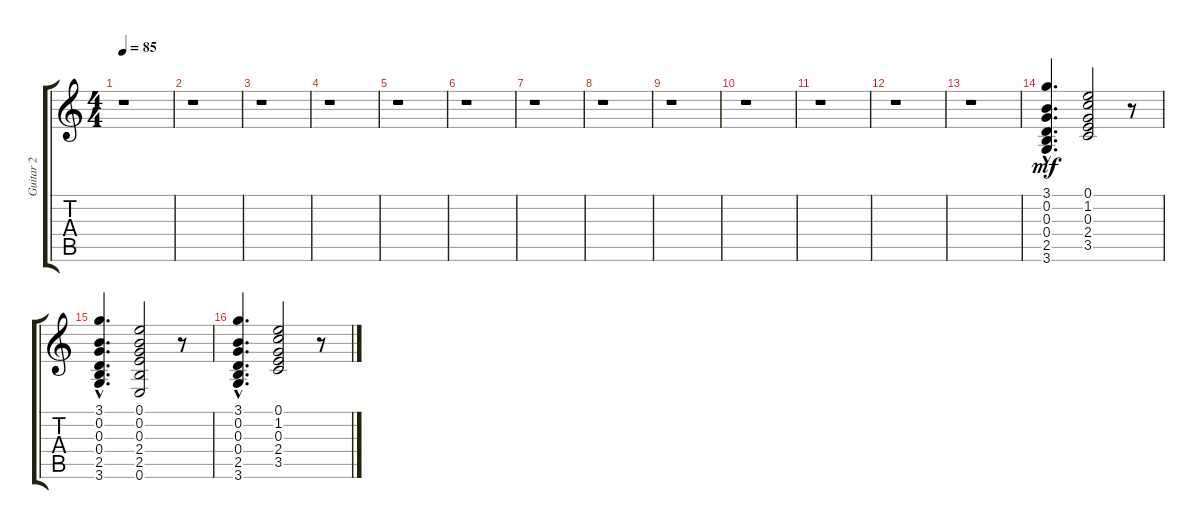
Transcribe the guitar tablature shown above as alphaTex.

\track ("Guitar 2" "Guitar 2") {instrument distortionguitar}
\staff {score tabs}
\tuning (E4 B3 G3 D3 A2 E2) {hide}
\ts (4 4)
\tempo 85
\clef g2
\ks c
r.1{dy mf instrument distortionguitar} |
r.1 |
r.1 |
r.1 |
r.1 |
r.1 |
r.1 |
r.1 |
r.1 |
r.1 |
r.1 |
r.1 |
r.1 |
(3.1{hac} 0.2{hac} 0.3{hac} 0.4{hac} 2.5{hac} 3.6{hac}).4{d} (0.1 1.2 0.3 2.4 3.5).2 r.8 |
(3.1{hac} 0.2{hac} 0.3{hac} 0.4{hac} 2.5{hac} 3.6{hac}).4{d} (0.1 0.2 0.3 2.4 2.5 0.6).2 r.8 |
(3.1{hac} 0.2{hac} 0.3{hac} 0.4{hac} 2.5{hac} 3.6{hac}).4{d} (0.1 1.2 0.3 2.4 3.5).2 r.8
